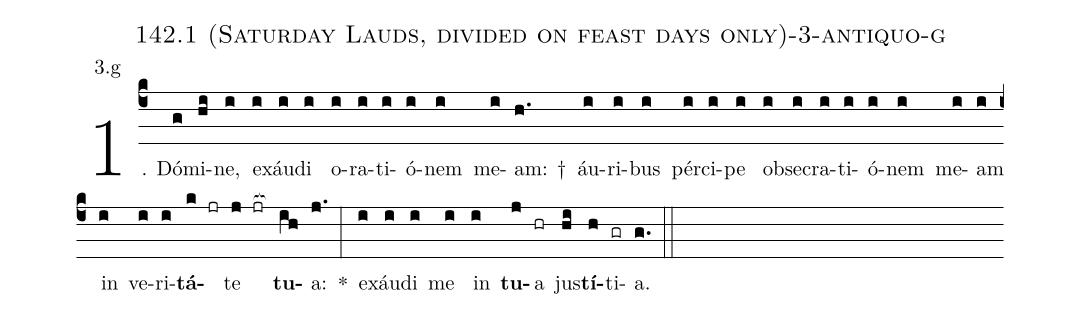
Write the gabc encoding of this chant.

name: 142.1 (Saturday Lauds, divided on feast days only)-3-antiquo-g;
annotation: 3.g;
%%
(c4)1. Dó(g)mi(hi)ne,(i) ex(i)áu(i)di(i) o(i)ra(i)ti(i)ó(i)nem(i) me(i)am: †(h.) áu(i)ri(i)bus(i) pér(i)ci(i)pe(i) ob(i)se(i)cra(i)ti(i)ó(i)nem(i) me(i)am(i) in(i) ve(i)ri(i)<b>tá</b>(k jr)te(j jr[ocb:1{]) <b>tu</b>(ih[ocb:0}])a:(j.) *(:) ex(i)áu(i)di(i) me(i) in(i) <b>tu</b>(j)a(hr) jus(hi)<b>tí</b>(h)ti(gr)a.(g.) (::)
